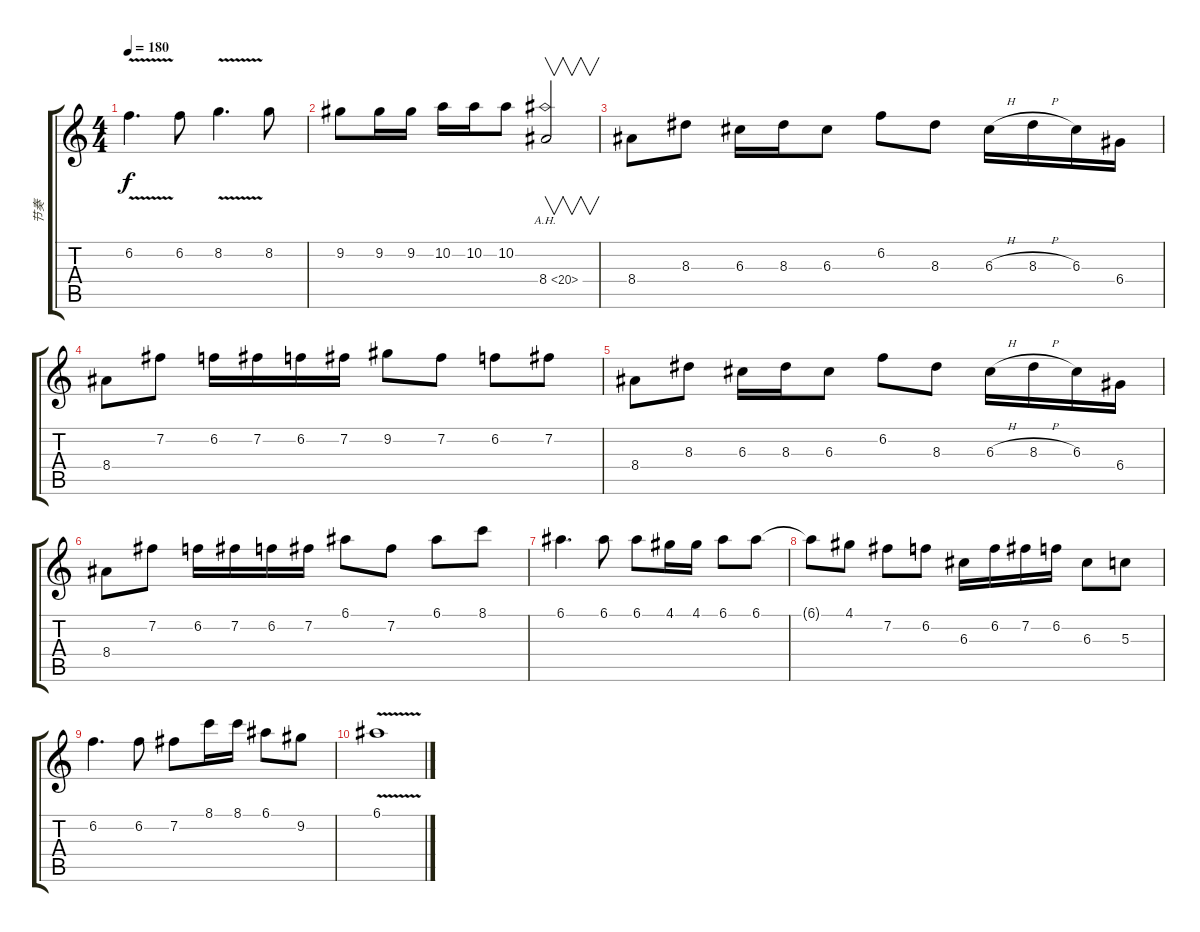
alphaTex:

\track ("节奏" "节奏") {instrument distortionguitar}
\staff {score tabs}
\tuning (E4 B3 G3 D3 A2 E2) {hide}
\ts (4 4)
\tempo 180
\clef g2
\ks c
6.2{v}.4{d dy f} 6.2.8 8.2{v}.4{d} 8.2.8 |
9.2.8 9.2.16 9.2.16 10.2.16 10.2.16 10.2.8 8.4{ah 12}.2{v} |
8.4.8 8.3.8{txt ""} 6.3.16 8.3.16 6.3.8 6.2.8 8.3.8 6.3{h}.16 8.3{h}.16 6.3.16 6.4.16 |
8.4.8 7.2.8 6.2.16 7.2.16 6.2.16 7.2.16 9.2.8 7.2.8 6.2.8 7.2.8 |
8.4.8 8.3.8 6.3.16 8.3.16 6.3.8 6.2.8 8.3.8 6.3{h}.16 8.3{h}.16 6.3.16 6.4.16 |
8.4.8 7.2.8 6.2.16 7.2.16 6.2.16 7.2.16 6.1.8 7.2.8 6.1.8 8.1.8 |
6.1.4{d} 6.1.8 6.1.8 4.1.16 4.1.16 6.1.8 6.1.8 |
6.1{t}.8 4.1.8 7.2.8 6.2.8 6.3.16 6.2.16 7.2.16 6.2.16 6.3.8 5.3.8 |
6.2.4{d} 6.2.8 7.2.8 8.1.16 8.1.16 6.1.8 9.2.8 |
6.1{v}.1
